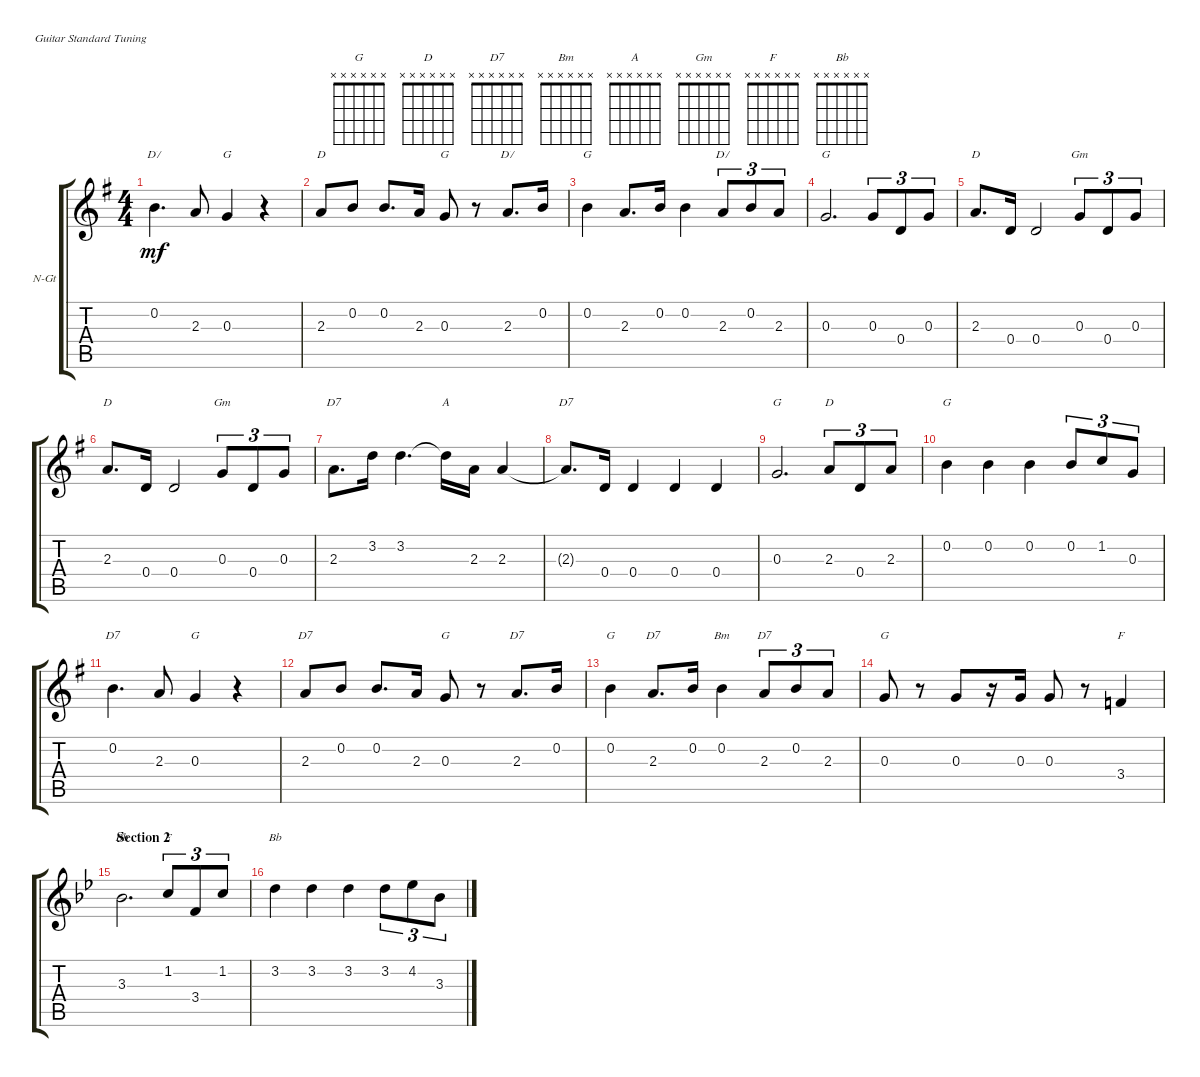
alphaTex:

\bracketExtendMode groupsimilarinstruments
\firstSystemTrackNameOrientation horizontal
\otherSystemsTrackNameOrientation horizontal
\track ("Melody" "N-Gt") {instrument acousticguitarnylon}
\staff {score tabs}
\tuning (E4 B3 G3 D3 A2 E2)
\chord ("G" x x x x x x)
\chord ("D" x x x x x x)
\chord ("D7" x x x x x x)
\chord ("Bm" x x x x x x)
\chord ("A" x x x x x x)
\chord ("Gm" x x x x x x)
\chord ("F" x x x x x x)
\chord ("Bb" x x x x x x)
\ts (4 4)
\tempo (100 hide)
\clef g2
\ks g
0.2.4{d ch "D7" lyrics (0 "") lyrics (1 "") lyrics (2 "") lyrics (3 "") lyrics (4 "") dy mf} 2.3.8{lyrics (0 "") lyrics (1 "") lyrics (2 "") lyrics (3 "") lyrics (4 "")} 0.3.4{ch "G" lyrics (0 "") lyrics (1 "") lyrics (2 "") lyrics (3 "") lyrics (4 "")} r.4 |
2.3.8{ch "D" lyrics (0 "") lyrics (1 "") lyrics (2 "") lyrics (3 "") lyrics (4 "")} 0.2.8{lyrics (0 "") lyrics (1 "") lyrics (2 "") lyrics (3 "") lyrics (4 "")} 0.2.8{d lyrics (0 "") lyrics (1 "") lyrics (2 "") lyrics (3 "") lyrics (4 "")} 2.3.16{lyrics (0 "") lyrics (1 "") lyrics (2 "") lyrics (3 "") lyrics (4 "")} 0.3.8{ch "G" lyrics (0 "") lyrics (1 "") lyrics (2 "") lyrics (3 "") lyrics (4 "")} r.8 2.3.8{d ch "D7" lyrics (0 "") lyrics (1 "") lyrics (2 "") lyrics (3 "") lyrics (4 "")} 0.2.16{lyrics (0 "") lyrics (1 "") lyrics (2 "") lyrics (3 "") lyrics (4 "")} |
0.2.4{ch "G" lyrics (0 "") lyrics (1 "") lyrics (2 "") lyrics (3 "") lyrics (4 "")} 2.3.8{d lyrics (0 "") lyrics (1 "") lyrics (2 "") lyrics (3 "") lyrics (4 "")} 0.2.16{lyrics (0 "") lyrics (1 "") lyrics (2 "") lyrics (3 "") lyrics (4 "")} 0.2.4{lyrics (0 "") lyrics (1 "") lyrics (2 "") lyrics (3 "") lyrics (4 "")} 2.3.8{tu (3 2) ch "D7" lyrics (0 "") lyrics (1 "") lyrics (2 "") lyrics (3 "") lyrics (4 "")} 0.2.8{tu (3 2) lyrics (0 "") lyrics (1 "") lyrics (2 "") lyrics (3 "") lyrics (4 "")} 2.3.8{tu (3 2) lyrics (0 "") lyrics (1 "") lyrics (2 "") lyrics (3 "") lyrics (4 "")} |
\scale
0.250015 0.3.2{d ch "G" lyrics (0 "") lyrics (1 "") lyrics (2 "") lyrics (3 "") lyrics (4 "")} 0.3.8{tu (3 2) lyrics (0 "") lyrics (1 "") lyrics (2 "") lyrics (3 "") lyrics (4 "")} 0.4.8{tu (3 2) lyrics (0 "") lyrics (1 "") lyrics (2 "") lyrics (3 "") lyrics (4 "")} 0.3.8{tu (3 2) lyrics (0 "") lyrics (1 "") lyrics (2 "") lyrics (3 "") lyrics (4 "")} |
\scale
0.253159 2.3.8{d ch "D" lyrics (0 "") lyrics (1 "") lyrics (2 "") lyrics (3 "") lyrics (4 "")} 0.4.16{lyrics (0 "") lyrics (1 "") lyrics (2 "") lyrics (3 "") lyrics (4 "")} 0.4.2{lyrics (0 "") lyrics (1 "") lyrics (2 "") lyrics (3 "") lyrics (4 "")} 0.3.8{tu (3 2) ch "Gm" lyrics (0 "") lyrics (1 "") lyrics (2 "") lyrics (3 "") lyrics (4 "")} 0.4.8{tu (3 2) lyrics (0 "") lyrics (1 "") lyrics (2 "") lyrics (3 "") lyrics (4 "")} 0.3.8{tu (3 2) lyrics (0 "") lyrics (1 "") lyrics (2 "") lyrics (3 "") lyrics (4 "")} |
\scale
0.274493 2.3.8{d ch "D" lyrics (0 "") lyrics (1 "") lyrics (2 "") lyrics (3 "") lyrics (4 "")} 0.4.16{lyrics (0 "") lyrics (1 "") lyrics (2 "") lyrics (3 "") lyrics (4 "")} 0.4.2{lyrics (0 "") lyrics (1 "") lyrics (2 "") lyrics (3 "") lyrics (4 "")} 0.3.8{tu (3 2) ch "Gm" lyrics (0 "") lyrics (1 "") lyrics (2 "") lyrics (3 "") lyrics (4 "")} 0.4.8{tu (3 2) lyrics (0 "") lyrics (1 "") lyrics (2 "") lyrics (3 "") lyrics (4 "")} 0.3.8{tu (3 2) lyrics (0 "") lyrics (1 "") lyrics (2 "") lyrics (3 "") lyrics (4 "")} |
\scale
0.222085 2.3.8{d ch "D7" lyrics (0 "") lyrics (1 "") lyrics (2 "") lyrics (3 "") lyrics (4 "")} 3.2.16{lyrics (0 "") lyrics (1 "") lyrics (2 "") lyrics (3 "") lyrics (4 "")} 3.2.4{d lyrics (0 "") lyrics (1 "") lyrics (2 "") lyrics (3 "") lyrics (4 "")} 3.2{t}.16{ch "A" lyrics (0 "") lyrics (1 "") lyrics (2 "") lyrics (3 "") lyrics (4 "")} 2.3.16{lyrics (0 "") lyrics (1 "") lyrics (2 "") lyrics (3 "") lyrics (4 "")} 2.3.4{lyrics (0 "") lyrics (1 "") lyrics (2 "") lyrics (3 "") lyrics (4 "")} |
2.3{t}.8{d ch "D7" lyrics (0 "") lyrics (1 "") lyrics (2 "") lyrics (3 "") lyrics (4 "") beam merge} 0.4.16 0.4.4{lyrics (0 "") lyrics (1 "") lyrics (2 "") lyrics (3 "") lyrics (4 "")} 0.4.4{lyrics (0 "") lyrics (1 "") lyrics (2 "") lyrics (3 "") lyrics (4 "") beam merge} 0.4.4 |
0.3.2{d ch "G" lyrics (0 "") lyrics (1 "") lyrics (2 "") lyrics (3 "") lyrics (4 "")} 2.3.8{tu (3 2) ch "D" lyrics (0 "") lyrics (1 "") lyrics (2 "") lyrics (3 "") lyrics (4 "")} 0.4.8{tu (3 2) lyrics (0 "") lyrics (1 "") lyrics (2 "") lyrics (3 "") lyrics (4 "")} 2.3.8{tu (3 2) lyrics (0 "") lyrics (1 "") lyrics (2 "") lyrics (3 "") lyrics (4 "")} |
0.2.4{ch "G" lyrics (0 "") lyrics (1 "") lyrics (2 "") lyrics (3 "") lyrics (4 "")} 0.2.4{lyrics (0 "") lyrics (1 "") lyrics (2 "") lyrics (3 "") lyrics (4 "")} 0.2.4 0.2.8{tu (3 2)} 1.2.8{tu (3 2)} 0.3.8{tu (3 2)} |
0.2.4{d ch "D7"} 2.3.8 0.3.4{ch "G"} r.4 |
2.3.8{ch "D7"} 0.2.8 0.2.8{d} 2.3.16 0.3.8{ch "G"} r.8 2.3.8{d ch "D7"} 0.2.16 |
0.2.4{ch "G"} 2.3.8{d ch "D7"} 0.2.16 0.2.4{ch "Bm"} 2.3.8{tu (3 2) ch "D7"} 0.2.8{tu (3 2)} 2.3.8{tu (3 2)} |
0.3.8{ch "G"} r.8 0.3.8 r.16 0.3.16 0.3.8 r.8 3.4.4{ch "F"} |
\section ("" "Section 2")
\ks bb
3.3.2{d ch "Bb"} 1.2.8{tu (3 2) ch "F"} 3.4.8{tu (3 2)} 1.2.8{tu (3 2)} |
3.2.4{ch "Bb"} 3.2.4 3.2.4 3.2.8{tu (3 2)} 4.2.8{tu (3 2)} 3.3.8{tu (3 2)}
